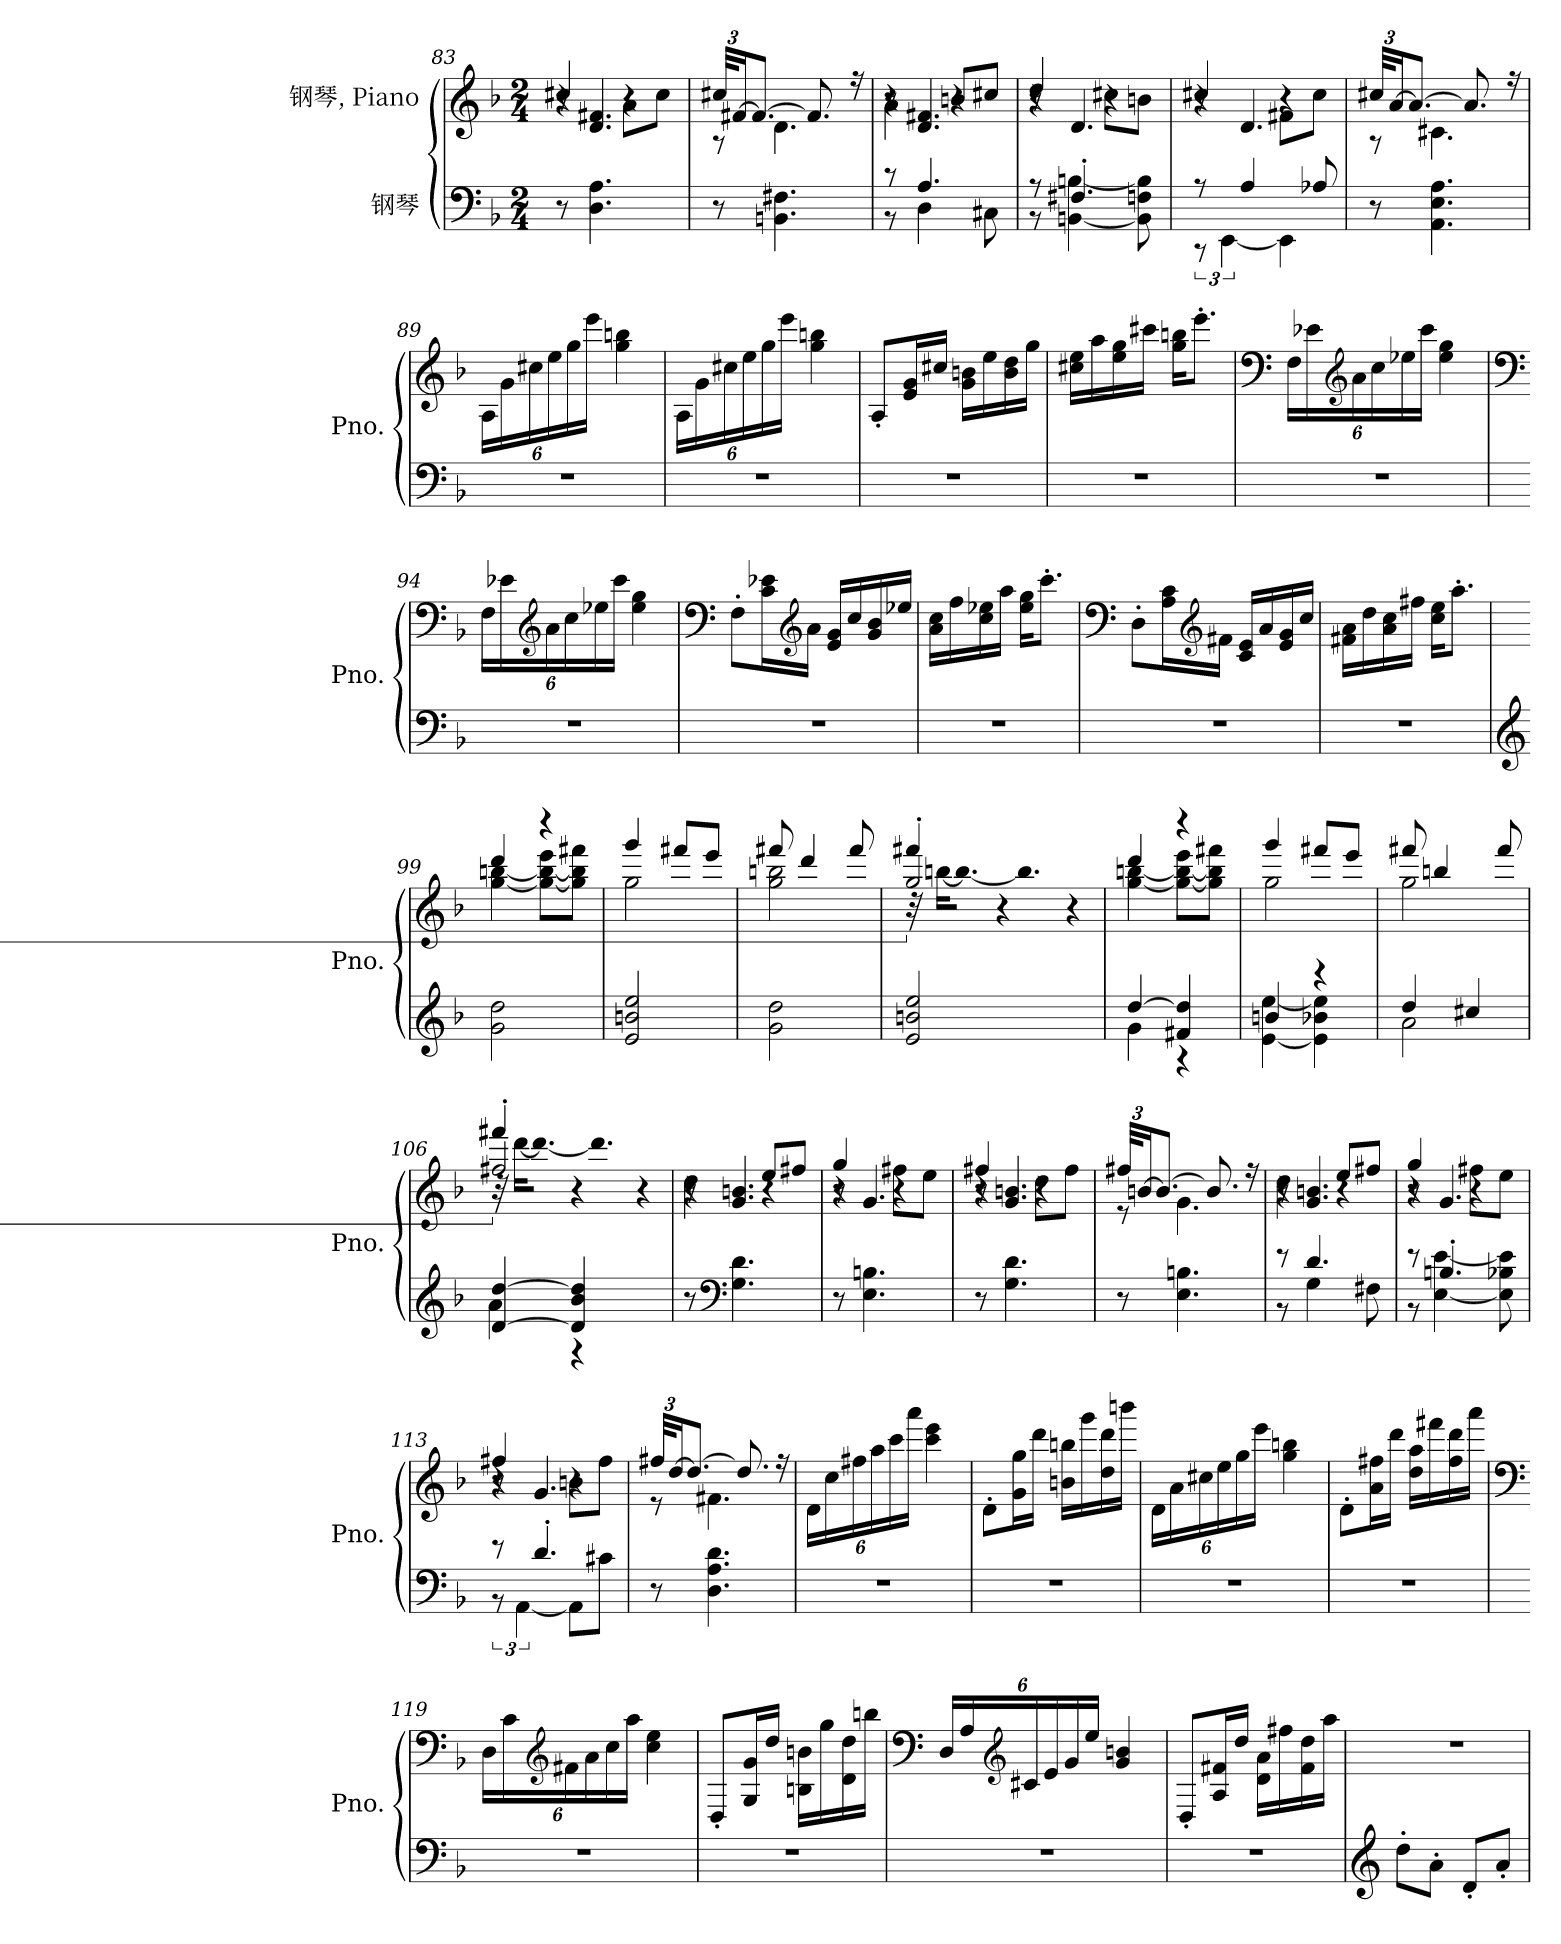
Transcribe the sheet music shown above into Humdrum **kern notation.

**kern	**kern
*part2	*part1
*staff2	*staff1
*I"钢琴	*I"钢琴, Piano
*	*I'Pno.
*clefF4	*clefG2
*k[b-]	*k[b-]
*M2/4	*M2/4
=83	=83
*	*^
*	*	*^
8r	4cc#X/	4r	8r
4.D\ 4.A\	.	.	4.d/ 4.f#X/
.	4r	8a\L	.
.	.	8cc#\J	.
*	*v	*v	*v
=84	=84
*	*Xbrackettup
*	*MM75
*	*^
8r	48cc#X/KLL	8r
.	[24f#X/J	.
.	8.f#/J_	.
4.BBn\ 4.F#X\	.	4.d\
.	8.f#/]	.
.	16r	.
*	*v	*v
=85	=85
*	*MM80
*^	*^
*	*	*	*^
8r	8r	4r	4a\	8r
4.A/	4D\	.	.	4.d/ 4.f#X/
.	.	8bn/L	4r	.
.	8C#X\	8cc#X/J	.	.
!!LO:LB:g=z	!!	!!
=86	=86	=86	=86	=86
8r	8r	4dd/	4r	8r
4.F#X'/	[4BBn\ [4Bn\	.	.	4.d/
.	.	4r	8cc#X\L	.
.	8BB\] 8Fn\ 8B\]	.	8bn\J	.
=87	=87	=87	=87	=87
*	*	*MM70	*	*
8r	12r	4cc#X/	4r	8r
.	[6EE\	.	.	.
4A/	.	.	.	4.d/
.	4EE\]	4r	8f#X\L	.
8A-X/	.	.	8cc#\J	.
*v	*v	*	*	*
*	*v	*v	*v
=88	=88
*	*MM65
*	*^
8r	48cc#X/KLL	8r
.	[24a/J	.
.	8.a/J_	.
4.AA\ 4.E\ 4.A\	.	4.c#X\
.	8.a/]	.
.	16r	.
*	*v	*v
=89	=89
*	*MM95
2r	24A\LL
.	24g\
.	24cc#X\
.	24ee\
.	24gg\
.	24eee\JJ
.	4gg\ 4bbn\
!!LO:PB:g=z
=90	=90
2r	24A\LL
.	24g\
.	24cc#X\
.	24ee\
.	24gg\
.	24eee\JJ
.	4gg\ 4bbn\
=91	=91
2r	8A'/L
.	16e/ 16g/L
.	16cc#X/JJ
.	16g\ 16bn\LL
.	16ee\
.	16b\ 16dd\
.	16gg\JJ
=92	=92
2r	16cc#X\ 16ee\LL
.	16aa\
.	16ee\ 16gg\
.	16ccc#X\JJ
.	16gg\ 16bbn\KL
.	8.eee'\J
=93	=93
*	*clefF4
2r	24F\LL
.	24e-X\
*	*clefG2
.	24a\
.	24cc\
.	24ee-X\
.	24ccc\JJ
.	4ee-\ 4gg\
!!LO:LB:g=z
=94	=94
*	*clefF4
2r	24F\LL
.	24e-X\
*	*clefG2
.	24a\
.	24cc\
.	24ee-X\
.	24ccc\JJ
.	4ee-\ 4gg\
=95	=95
*	*clefF4
*	*MM100
2r	8F'\L
.	16c\ 16e-X\L
*	*clefG2
.	16a\JJ
.	16e-/ 16g/LL
.	16cc/
.	16g/ 16b-/
.	16ee-X/JJ
=96	=96
2r	16a\ 16cc\LL
.	16ff\
.	16cc\ 16ee-X\
.	16aa\JJ
.	16ee-\ 16gg\KL
.	8.ccc'\J
=97	=97
*	*clefF4
*	*MM90
2r	8D'\L
.	16A\ 16c\L
*	*clefG2
.	16f#X\JJ
.	16c/ 16e/LL
.	16a/
.	16e/ 16g/
.	16cc/JJ
!!LO:LB:g=z
=98	=98
2r	16f#X\ 16a\LL
.	16dd\
.	16a\ 16cc\
.	16ff#X\JJ
.	16cc\ 16ee\KL
.	8.aa'\J
=99	=99
*clefG2	*
*	*MM87
*	*^
2g\ 2dd\	4ddd/	[4gg\ [4bbn\
.	4r	8gg\_ 8bb\_ 8eee\L
.	.	8gg\] 8bb\] 8fff#X\J
=100	=100	=100
2e/ 2bn/ 2ee/	4ggg/	2gg\
.	8fff#X/L	.
.	8eee/J	.
=101	=101	=101
2g\ 2dd\	8fff#X/	2gg\ 2bbn\
.	4ddd/	.
.	8fff#/	.
=102	=102	=102
*	*	*brackettup
*	*	*^
2e/ 2bn/ 2ee/	4fff#X'/	48r	2gg/
.	.	[24bbn\KL	.
.	.	8.bb\J_	.
.	4r	8.bb\]	.
.	.	16r	.
*	*	*v	*v
=103	=103	=103
*^	*	*
[4dd/	4g\	4ddd/	[4gg\ [4bbn\
4f#X/ 4dd/]	4r	4r	8gg\_ 8bb\_ 8eee\L
.	.	.	8gg\] 8bb\] 8fff#X\J
!!LO:LB:g=z	!!
=104	=104	=104	=104
4bn/	[4e\ [4ee\	4ggg/	2gg\
4r	4e\] 4b-X\ 4ee\]	8fff#X/L	.
.	.	8eee/J	.
=105	=105	=105	=105
*	*	*MM80	*
4dd/	2a\	8fff#X/	2gg\
.	.	4bbn/	.
4cc#X/	.	.	.
.	.	8fff#/	.
=106	=106	=106	=106
*	*	*	*^
[4d/ [4dd/	4a\	4fff#X'/	48r	2ff#X/
.	.	.	[24ddd\KL	.
.	.	.	8.ddd\J_	.
4d/] 4b-/ 4dd/]	4r	4r	8.ddd\]	.
.	.	.	16r	.
*v	*v	*	*	*
=107	=107	=107	=107
*	*MM87	*	*
8r	4r	4dd\	8r
*clefF4	*	*	*
4.G\ 4.d\	.	.	4.g/ 4.bn/
.	8ee/L	4r	.
.	8ff#X/J	.	.
=108	=108	=108	=108
8r	4gg/	4r	8r
4.E\ 4.Bn\	.	.	4.g/
.	4r	8ff#X\L	.
.	.	8ee\J	.
=109	=109	=109	=109
*	*MM80	*	*
8r	4ff#X/	4r	8r
4.G\ 4.d\	.	.	4.g/ 4.bn/
.	4r	8dd\L	.
.	.	8ff#\J	.
*	*v	*v	*v
!!LO:LB:g=z
=110	=110
*	*Xbrackettup
*	*^
8r	48ff#X/KLL	8r
.	[24bn/J	.
.	8.b/J_	.
4.E\ 4.Bn\	.	4.g\
.	8.b/]	.
.	16r	.
*	*v	*v
=111	=111
*	*MM85
*^	*^
*	*	*	*^
8r	8r	4r	4dd\	8r
4.d/	4G\	.	.	4.g/ 4.bn/
.	.	8ee/L	4r	.
.	8F#X\	8ff#X/J	.	.
=112	=112	=112	=112	=112
8r	8r	4gg/	4r	8r
4.Bn'/	[4E\ [4e\	.	.	4.g/
.	.	4r	8ff#X\L	.
.	8E\] 8B-X\ 8e\]	.	8ee\J	.
=113	=113	=113	=113	=113
*	*	*MM70	*	*
8r	12r	4ff#X/	4r	8r
.	[6AA\	.	.	.
4.d'/	.	.	.	4.g/
.	8AA\L]	4r	8bn\L	.
.	8c#X\J	.	8ff#\J	.
*v	*v	*	*	*
*	*v	*v	*v
=114	=114
*	*MM65
*	*^
8r	48ff#X/KLL	8r
.	[24dd/J	.
.	8.dd/J_	.
4.D\ 4.A\ 4.d\	.	4.f#X\
.	8.dd/]	.
.	16r	.
*	*v	*v
!!LO:LB:g=z
=115	=115
*	*MM100
2r	24d\LL
.	24cc\
.	24ff#X\
.	24aa\
.	24ccc\
.	24aaa\JJ
.	4ccc\ 4eee\
=116	=116
2r	8d'\L
.	16g\ 16gg\L
.	16ddd\JJ
.	16bn\ 16bbn\LL
.	16ggg\
.	16dd\ 16ddd\
.	16bbbn\JJ
=117	=117
*	*MM100
2r	24d\LL
.	24a\
.	24cc#X\
.	24ee\
.	24gg\
.	24eee\JJ
.	4gg\ 4bbn\
=118	=118
2r	8d'\L
.	16a\ 16ff#X\L
.	16ddd\JJ
.	16dd\ 16aa\LL
.	16fff#X\
.	16ff#\ 16ddd\
.	16aaa\JJ
!!LO:PB:g=z
=119	=119
*	*clefF4
*	*MM105
2r	24D\LL
.	24c\
*	*clefG2
.	24f#X\
.	24a\
.	24cc\
.	24aa\JJ
.	4cc\ 4ee\
=120	=120
*	*MM100
2r	8D'/L
.	16G/ 16g/L
.	16dd/JJ
.	16Bn\ 16bn\LL
.	16gg\
.	16d\ 16dd\
.	16bbn\JJ
=121	=121
*	*clefF4
*	*MM105
2r	24D/LL
.	24A/
*	*clefG2
.	24c#X/
.	24e/
.	24g/
.	24ee/JJ
.	4g/ 4bn/
=122	=122
2r	8D'/L
.	16A/ 16f#X/L
.	16dd/JJ
.	16d\ 16a\LL
.	16ff#X\
.	16f#\ 16dd\
.	16aa\JJ
!!LO:LB:g=z
=123	=123
*clefG2	*
8dd'\L	2r
8a'\J	.
8d'/L	.
8a'/J	.
=	=
*-	*-
